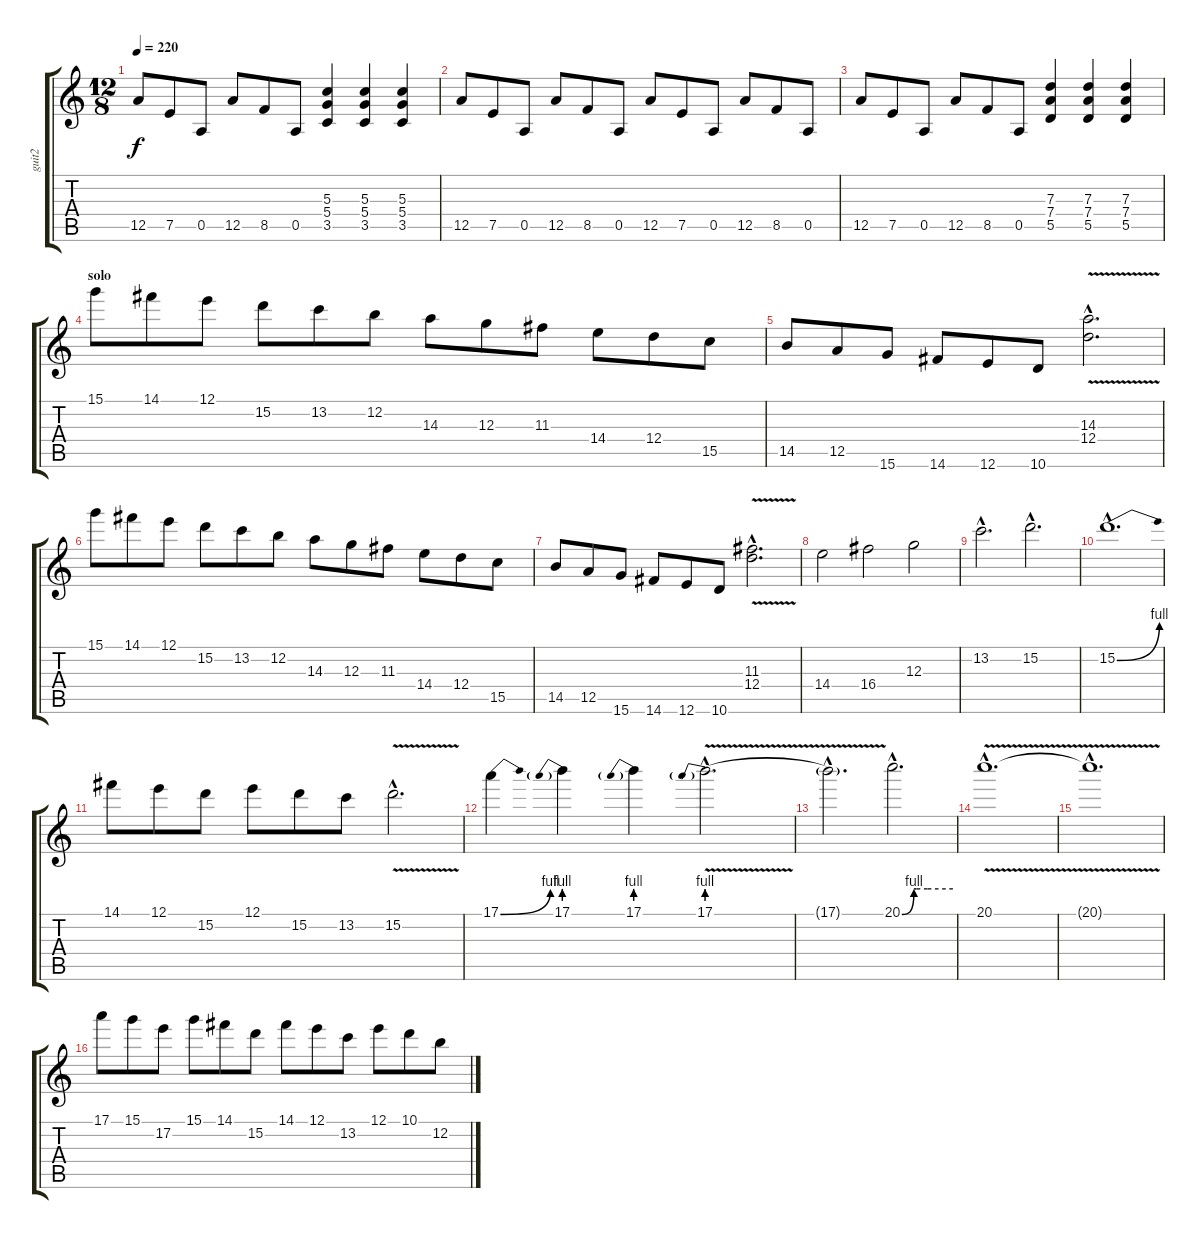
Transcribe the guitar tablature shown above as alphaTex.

\track ("guit2" "guit2") {instrument distortionguitar}
\staff {score tabs}
\tuning (E4 B3 G3 D3 A2 E2) {hide}
\ts (12 8)
\tempo 220
\clef g2
\ks c
12.5.8{dy f} 7.5.8 0.5.8 12.5.8 8.5.8 0.5.8 (5.3 5.4 3.5).4 (5.3 5.4 3.5).4 (5.3 5.4 3.5).4 |
12.5.8 7.5.8 0.5.8 12.5.8 8.5.8 0.5.8 12.5.8 7.5.8 0.5.8 12.5.8 8.5.8 0.5.8 |
12.5.8 7.5.8 0.5.8 12.5.8 8.5.8 0.5.8 (7.3 7.4 5.5).4 (7.3 7.4 5.5).4 (7.3 7.4 5.5).4 |
\section ("" "solo")
15.1.8 14.1.8 12.1.8 15.2.8 13.2.8 12.2.8 14.3.8 12.3.8 11.3.8 14.4.8 12.4.8 15.5.8 |
14.5.8 12.5.8 15.6.8 14.6.8 12.6.8 10.6.8 (14.3{v hac} 12.4{v hac}).2{d} |
15.1.8 14.1.8 12.1.8 15.2.8 13.2.8 12.2.8 14.3.8 12.3.8 11.3.8 14.4.8 12.4.8 15.5.8 |
14.5.8 12.5.8 15.6.8 14.6.8 12.6.8 10.6.8 (11.3{v hac} 12.4{v hac}).2{d} |
14.4.2 16.4.2 12.3.2 |
13.2{hac}.2{d} 15.2{hac}.2{d} |
15.2{be (bend 0 0 60 4) hac}.1{d} |
14.1.8 12.1.8 15.2.8 12.1.8 15.2.8 13.2.8 15.2{v hac}.2{d} |
17.1{be (bend 0 0 60 4)}.4 17.1{be (prebend 0 4 60 4)}.4 17.1{be (prebend 0 4 60 4)}.4 17.1{be (prebend 0 4 60 4) v hac}.2{d} |
17.1{hac t}.2{d} 20.1{be (custom 0 0 14 4 17 4 30 4 60 4) hac}.2{d} |
20.1{v hac}.1{d} |
20.1{hac t}.1{d} |
17.1.8 15.1.8 17.2.8 15.1.8 14.1.8 15.2.8 14.1.8 12.1.8 13.2.8 12.1.8 10.1.8 12.2.8
